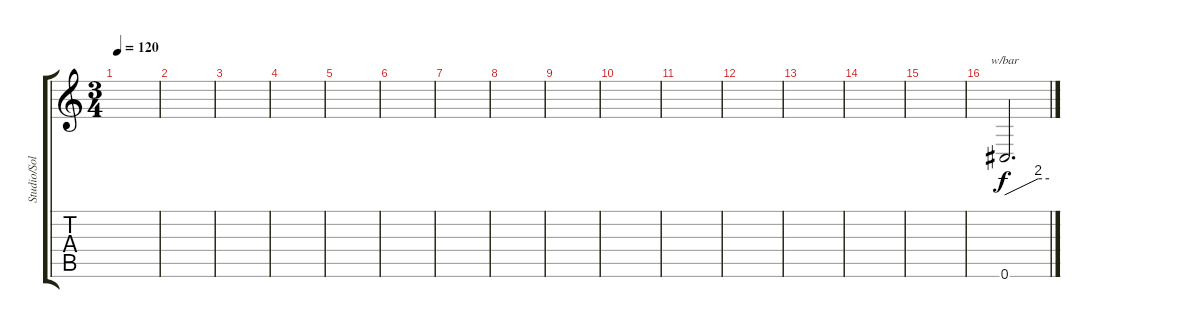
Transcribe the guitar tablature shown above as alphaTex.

\track ("Studio/Solo Guitar" "Studio/Sol") {instrument distortionguitar}
\staff {score tabs}
\tuning (Db4 Ab3 E3 B2 Gb2 Db2) {hide}
\ts (3 4)
\tempo 120
\clef g2
\ks c
|
|
|
|
|
|
|
|
|
|
|
|
|
|
|
0.6.2{d tbe (custom default 0 0 45 8 60 8)}
